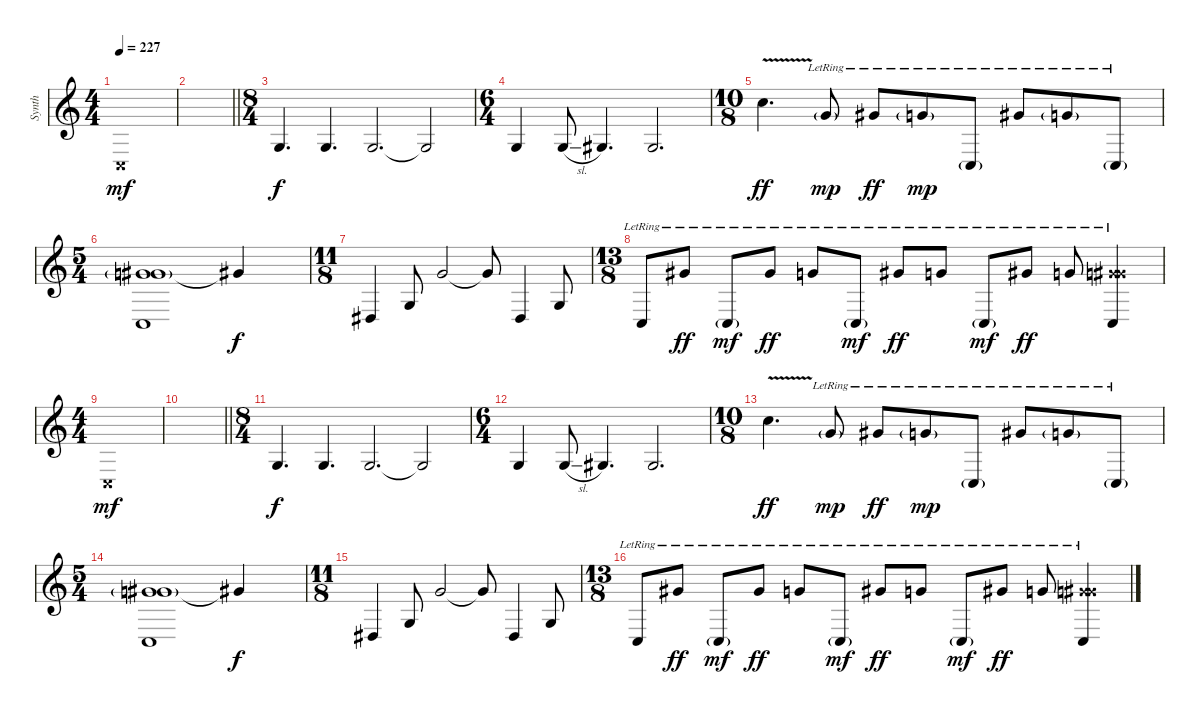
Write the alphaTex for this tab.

\track ("Synth" "Synth") {instrument pad8sweep}
\staff {score}
\tuning (D4 A3 F3 C3 G2 D2) {hide}
\ts (4 4)
\tempo 227
\clef g2
\ks c
0.4{x}.1{dy mf} |
\barLineRight lightlight
|
\ts (8 4)
\section ("" "")
7.4.4{d dy f} 7.4.4{d} 7.4.2{d} 7.4{t}.2 |
\ts (6 4)
7.4.4 7.4{sl}.8 8.4.4{d} 8.4.2{d} |
\ts (10 8)
15.2{v}.4{d dy ff} 14.3{g lr}.8{dy mp} 11.2{lr}.8{dy ff} 14.3{g lr}.8{dy mp} 0.4{g lr}.8 11.2{lr}.8 14.3{g lr}.8 0.4{g lr}.8 |
\ts (5 4)
(11.2{g} 14.3 0.4).1 11.2{t}.4{dy f} |
\ts (11 8)
13.6.4 12.5.8 14.3.2 14.3{t}.8 13.6.4 12.5.8 |
\ts (13 8)
0.4{lr}.8 11.2{lr}.8{dy ff} 0.4{g lr}.8{dy mf} 11.2{lr}.8{dy ff} 14.3{lr}.8 0.4{g lr}.8{dy mf} 11.2{lr}.8{dy ff} 14.3{lr}.8 0.4{g lr}.8{dy mf} 11.2{lr}.8{dy ff} 14.3{lr}.8 (11.2{x} 14.3{x} 0.4{lr}).4 |
\ts (4 4)
0.4{x}.1{dy mf} |
\barLineRight lightlight
|
\ts (8 4)
\section ("" "")
7.4.4{d dy f} 7.4.4{d} 7.4.2{d} 7.4{t}.2 |
\ts (6 4)
7.4.4 7.4{sl}.8 8.4.4{d} 8.4.2{d} |
\ts (10 8)
15.2{v}.4{d dy ff} 14.3{g lr}.8{dy mp} 11.2{lr}.8{dy ff} 14.3{g lr}.8{dy mp} 0.4{g lr}.8 11.2{lr}.8 14.3{g lr}.8 0.4{g lr}.8 |
\ts (5 4)
(11.2{g} 14.3 0.4).1 11.2{t}.4{dy f} |
\ts (11 8)
13.6.4 12.5.8 14.3.2 14.3{t}.8 13.6.4 12.5.8 |
\ts (13 8)
0.4{lr}.8 11.2{lr}.8{dy ff} 0.4{g lr}.8{dy mf} 11.2{lr}.8{dy ff} 14.3{lr}.8 0.4{g lr}.8{dy mf} 11.2{lr}.8{dy ff} 14.3{lr}.8 0.4{g lr}.8{dy mf} 11.2{lr}.8{dy ff} 14.3{lr}.8 (11.2{x} 14.3{x} 0.4{lr}).4
